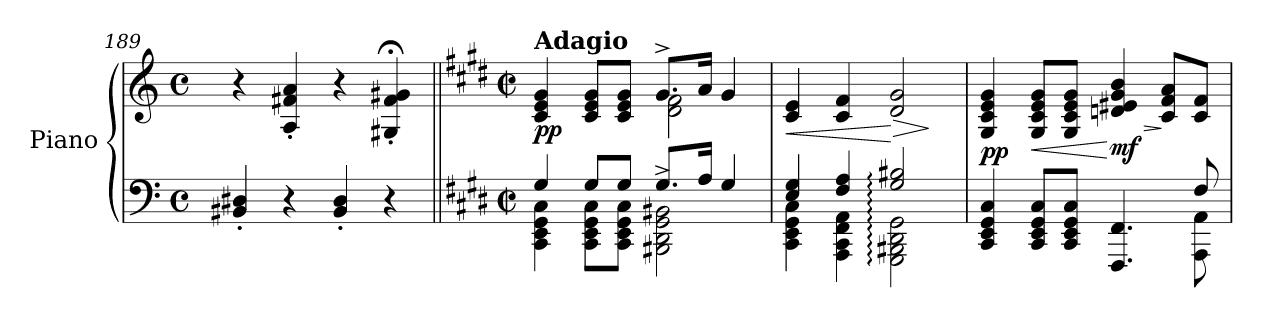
**kern	**kern	**dynam
*part1	*part1	*part1
*staff2	*staff1	*staff1/2
*I"Piano	*	*
*I'Pno.	*	*
!!LO:LB:g=z
*clefF4	*clefG2	*
*k[]	*k[]	*
*M4/4	*M4/4	*
*met(c)	*met(c)	*
*MM40	*MM40	*
=189	=189	=189
4BB#X/' 4D#X/'	4r	.
4r	4A/' 4f#X/' 4a/'	.
*	*MM20	*
4BB#/' 4D#/'	4r	.
4r	4G#X/;<' 4f#/;<' 4g#X/;<'	.
=190||	=190||	=190||
*k[f#c#g#d#]	*k[f#c#g#d#]	*
*M2/2	*M2/2	*
*met(c|)	*met(c|)	*
*^	*^	*
!	!	!LO:TX:a:B:t=Adagio	!	!
!	!	!	!	!LO:DY:b
4CC#\ 4EE\ 4GG#\ 4C#\	4G#/	4c#/ 4e/ 4g#/	2ryy	pp
8CC#\ 8EE\ 8GG#\ 8C#\L	8G#/L	8c#/ 8e/ 8g#/L	.	.
8CC#\ 8EE\ 8GG#\ 8C#\J	8G#/J	8c#/ 8e/ 8g#/J	.	.
2BBB#X\^ 2DD#\^ 2GG#\^ 2BB#X\^	8.G#/L	8.g#^/L	2d#\ 2f#\	.
.	16A/Jk	16a/Jk	.	.
.	4G#/	4g#/	.	.
*	*	*v	*v	*
=191	=191	=191	=191
!	!	!	!LO:HP:b
4CC#\ 4EE\ 4GG#\ 4C#\	4E/ 4G#/	4c#/ 4e/	<
4AAA\ 4CC#\ 4FF#\ 4AA\	4F#/ 4A/	4c#/ 4f#/	.
!	!	!	!LO:HP:n=1:b
2GGG#\: 2BBB#X\: 2DD#\: 2GG#\:	2G#/: 2B#X/: 2d#/yy: 2g#/yy:	2d#/ 2g#/	[ >
*v	*v	*	*
.	.	]
=192	=192	=192
*^	*	*
!	!	!	!LO:DY:a=2
4CC#/ 4EE/ 4GG#/ 4C#/	2..ryy	4G#/ 4c#/ 4e/ 4g#/	pp
!	!	!	!LO:HP:b
8CC#/ 8EE/ 8GG#/ 8C#/L	.	8G#/ 8c#/ 8e/ 8g#/L	<
8CC#/ 8EE/ 8GG#/ 8C#/J	.	8G#/ 8c#/ 8e/ 8g#/J	.
!	!	!	!LO:HP:n=1:b
!	!	!	!LO:DY:n=1:b
4.FFF#/ 4.FF#/	.	4dn/ 4e#X/ 4g#/ 4b/	[ > mf
.	.	8c#/ 8f#/ 8a/L	]
8AAA\ 8AA\	8F#/	8c#/ 8f#/J	.
*v	*v	*	*
=	=	=
*-	*-	*-
